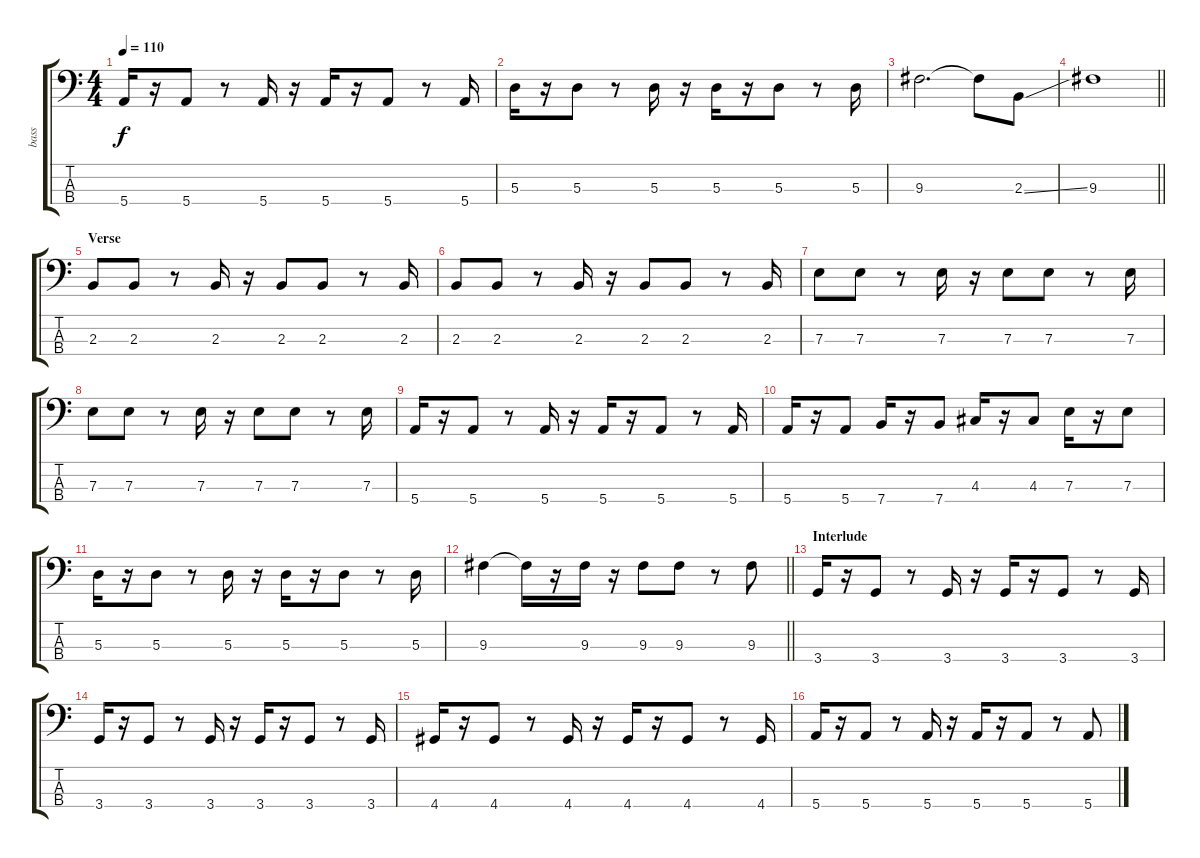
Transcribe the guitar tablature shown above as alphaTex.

\track ("bass" "bass") {instrument electricbassfinger}
\staff {score tabs}
\tuning (G2 D2 A1 E1) {hide}
\ts (4 4)
\tempo 110
\clef f4
\ks c
5.4.16{dy f} r.16 5.4.8 r.8 5.4.16 r.16 5.4.16 r.16 5.4.8 r.8 5.4.16 |
5.3.16 r.16 5.3.8 r.8 5.3.16 r.16 5.3.16 r.16 5.3.8 r.8 5.3.16 |
9.3.2{d} 9.3{t}.8 2.3{ss}.8 |
\barLineRight lightlight
9.3.1 |
\section ("" "Verse")
2.3.8 2.3.8 r.8 2.3.16 r.16 2.3.8 2.3.8 r.8 2.3.16 |
2.3.8 2.3.8 r.8 2.3.16 r.16 2.3.8 2.3.8 r.8 2.3.16 |
7.3.8 7.3.8 r.8 7.3.16 r.16 7.3.8 7.3.8 r.8 7.3.16 |
7.3.8 7.3.8 r.8 7.3.16 r.16 7.3.8 7.3.8 r.8 7.3.16 |
5.4.16 r.16 5.4.8 r.8 5.4.16 r.16 5.4.16 r.16 5.4.8 r.8 5.4.16 |
5.4.16 r.16 5.4.8 7.4.16 r.16 7.4.8 4.3.16 r.16 4.3.8 7.3.16 r.16 7.3.8 |
5.3.16 r.16 5.3.8 r.8 5.3.16 r.16 5.3.16 r.16 5.3.8 r.8 5.3.16 |
\barLineRight lightlight
9.3.4 9.3{t}.16 r.16 9.3.16 r.16 9.3.8 9.3.8 r.8 9.3.8 |
\section ("" "Interlude")
3.4.16 r.16 3.4.8 r.8 3.4.16 r.16 3.4.16 r.16 3.4.8 r.8 3.4.16 |
3.4.16 r.16 3.4.8 r.8 3.4.16 r.16 3.4.16 r.16 3.4.8 r.8 3.4.16 |
4.4.16 r.16 4.4.8 r.8 4.4.16 r.16 4.4.16 r.16 4.4.8 r.8 4.4.16 |
5.4.16 r.16 5.4.8 r.8 5.4.16 r.16 5.4.16 r.16 5.4.8 r.8 5.4.8
